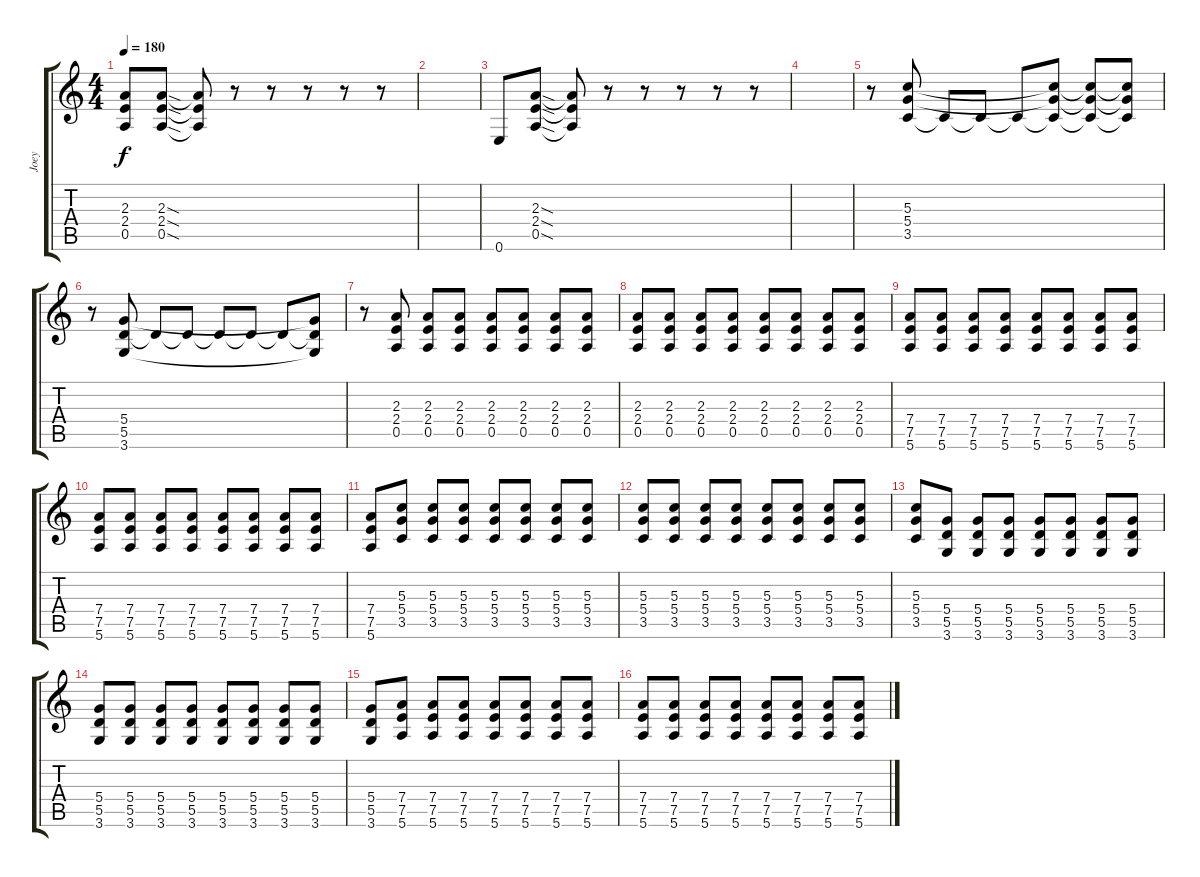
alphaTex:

\track ("Joey" "Joey") {instrument distortionguitar}
\staff {score tabs}
\tuning (E4 B3 G3 D3 A2 E2) {hide}
\ts (4 4)
\tempo 180
\clef g2
\ks c
(2.3 2.4 0.5).8{dy f} (2.3{sod} 2.4{sod} 0.5{sod}).8 (2.3{t} 2.4{t} 0.5{t}).8 r.8 r.8 r.8 r.8 r.8 |
|
0.6.8 (2.3{sod} 2.4{sod} 0.5{sod}).8 (2.3{t} 2.4{t} 0.5{t}).8 r.8 r.8 r.8 r.8 r.8 |
|
r.8 (5.3 5.4 3.5).8 3.5{t}.8 3.5{t}.8 3.5{t}.8 (5.3{t} 5.4{t} 3.5{t}).8 (5.3{t} 5.4{t} 3.5{t}).8 (5.3{t} 5.4{t} 3.5{t}).8 |
r.8 (5.4 5.5 3.6).8 5.5{t}.8 5.5{t}.8 5.5{t}.8 5.5{t}.8 5.5{t}.8 (5.4{t} 5.5{t} 3.6{t}).8 |
r.8 (2.3 2.4 0.5).8 (2.3 2.4 0.5).8 (2.3 2.4 0.5).8 (2.3 2.4 0.5).8 (2.3 2.4 0.5).8 (2.3 2.4 0.5).8 (2.3 2.4 0.5).8 |
(2.3 2.4 0.5).8 (2.3 2.4 0.5).8 (2.3 2.4 0.5).8 (2.3 2.4 0.5).8 (2.3 2.4 0.5).8 (2.3 2.4 0.5).8 (2.3 2.4 0.5).8 (2.3 2.4 0.5).8 |
(7.4 7.5 5.6).8 (7.4 7.5 5.6).8 (7.4 7.5 5.6).8 (7.4 7.5 5.6).8 (7.4 7.5 5.6).8 (7.4 7.5 5.6).8 (7.4 7.5 5.6).8 (7.4 7.5 5.6).8 |
(7.4 7.5 5.6).8 (7.4 7.5 5.6).8 (7.4 7.5 5.6).8 (7.4 7.5 5.6).8 (7.4 7.5 5.6).8 (7.4 7.5 5.6).8 (7.4 7.5 5.6).8 (7.4 7.5 5.6).8 |
(7.4 7.5 5.6).8 (5.3 5.4 3.5).8 (5.3 5.4 3.5).8 (5.3 5.4 3.5).8 (5.3 5.4 3.5).8 (5.3 5.4 3.5).8 (5.3 5.4 3.5).8 (5.3 5.4 3.5).8 |
(5.3 5.4 3.5).8 (5.3 5.4 3.5).8 (5.3 5.4 3.5).8 (5.3 5.4 3.5).8 (5.3 5.4 3.5).8 (5.3 5.4 3.5).8 (5.3 5.4 3.5).8 (5.3 5.4 3.5).8 |
(5.3 5.4 3.5).8 (5.4 5.5 3.6).8 (5.4 5.5 3.6).8 (5.4 5.5 3.6).8 (5.4 5.5 3.6).8 (5.4 5.5 3.6).8 (5.4 5.5 3.6).8 (5.4 5.5 3.6).8 |
(5.4 5.5 3.6).8 (5.4 5.5 3.6).8 (5.4 5.5 3.6).8 (5.4 5.5 3.6).8 (5.4 5.5 3.6).8 (5.4 5.5 3.6).8 (5.4 5.5 3.6).8 (5.4 5.5 3.6).8 |
(5.4 5.5 3.6).8 (7.4 7.5 5.6).8 (7.4 7.5 5.6).8 (7.4 7.5 5.6).8 (7.4 7.5 5.6).8 (7.4 7.5 5.6).8 (7.4 7.5 5.6).8 (7.4 7.5 5.6).8 |
(7.4 7.5 5.6).8 (7.4 7.5 5.6).8 (7.4 7.5 5.6).8 (7.4 7.5 5.6).8 (7.4 7.5 5.6).8 (7.4 7.5 5.6).8 (7.4 7.5 5.6).8 (7.4 7.5 5.6).8
